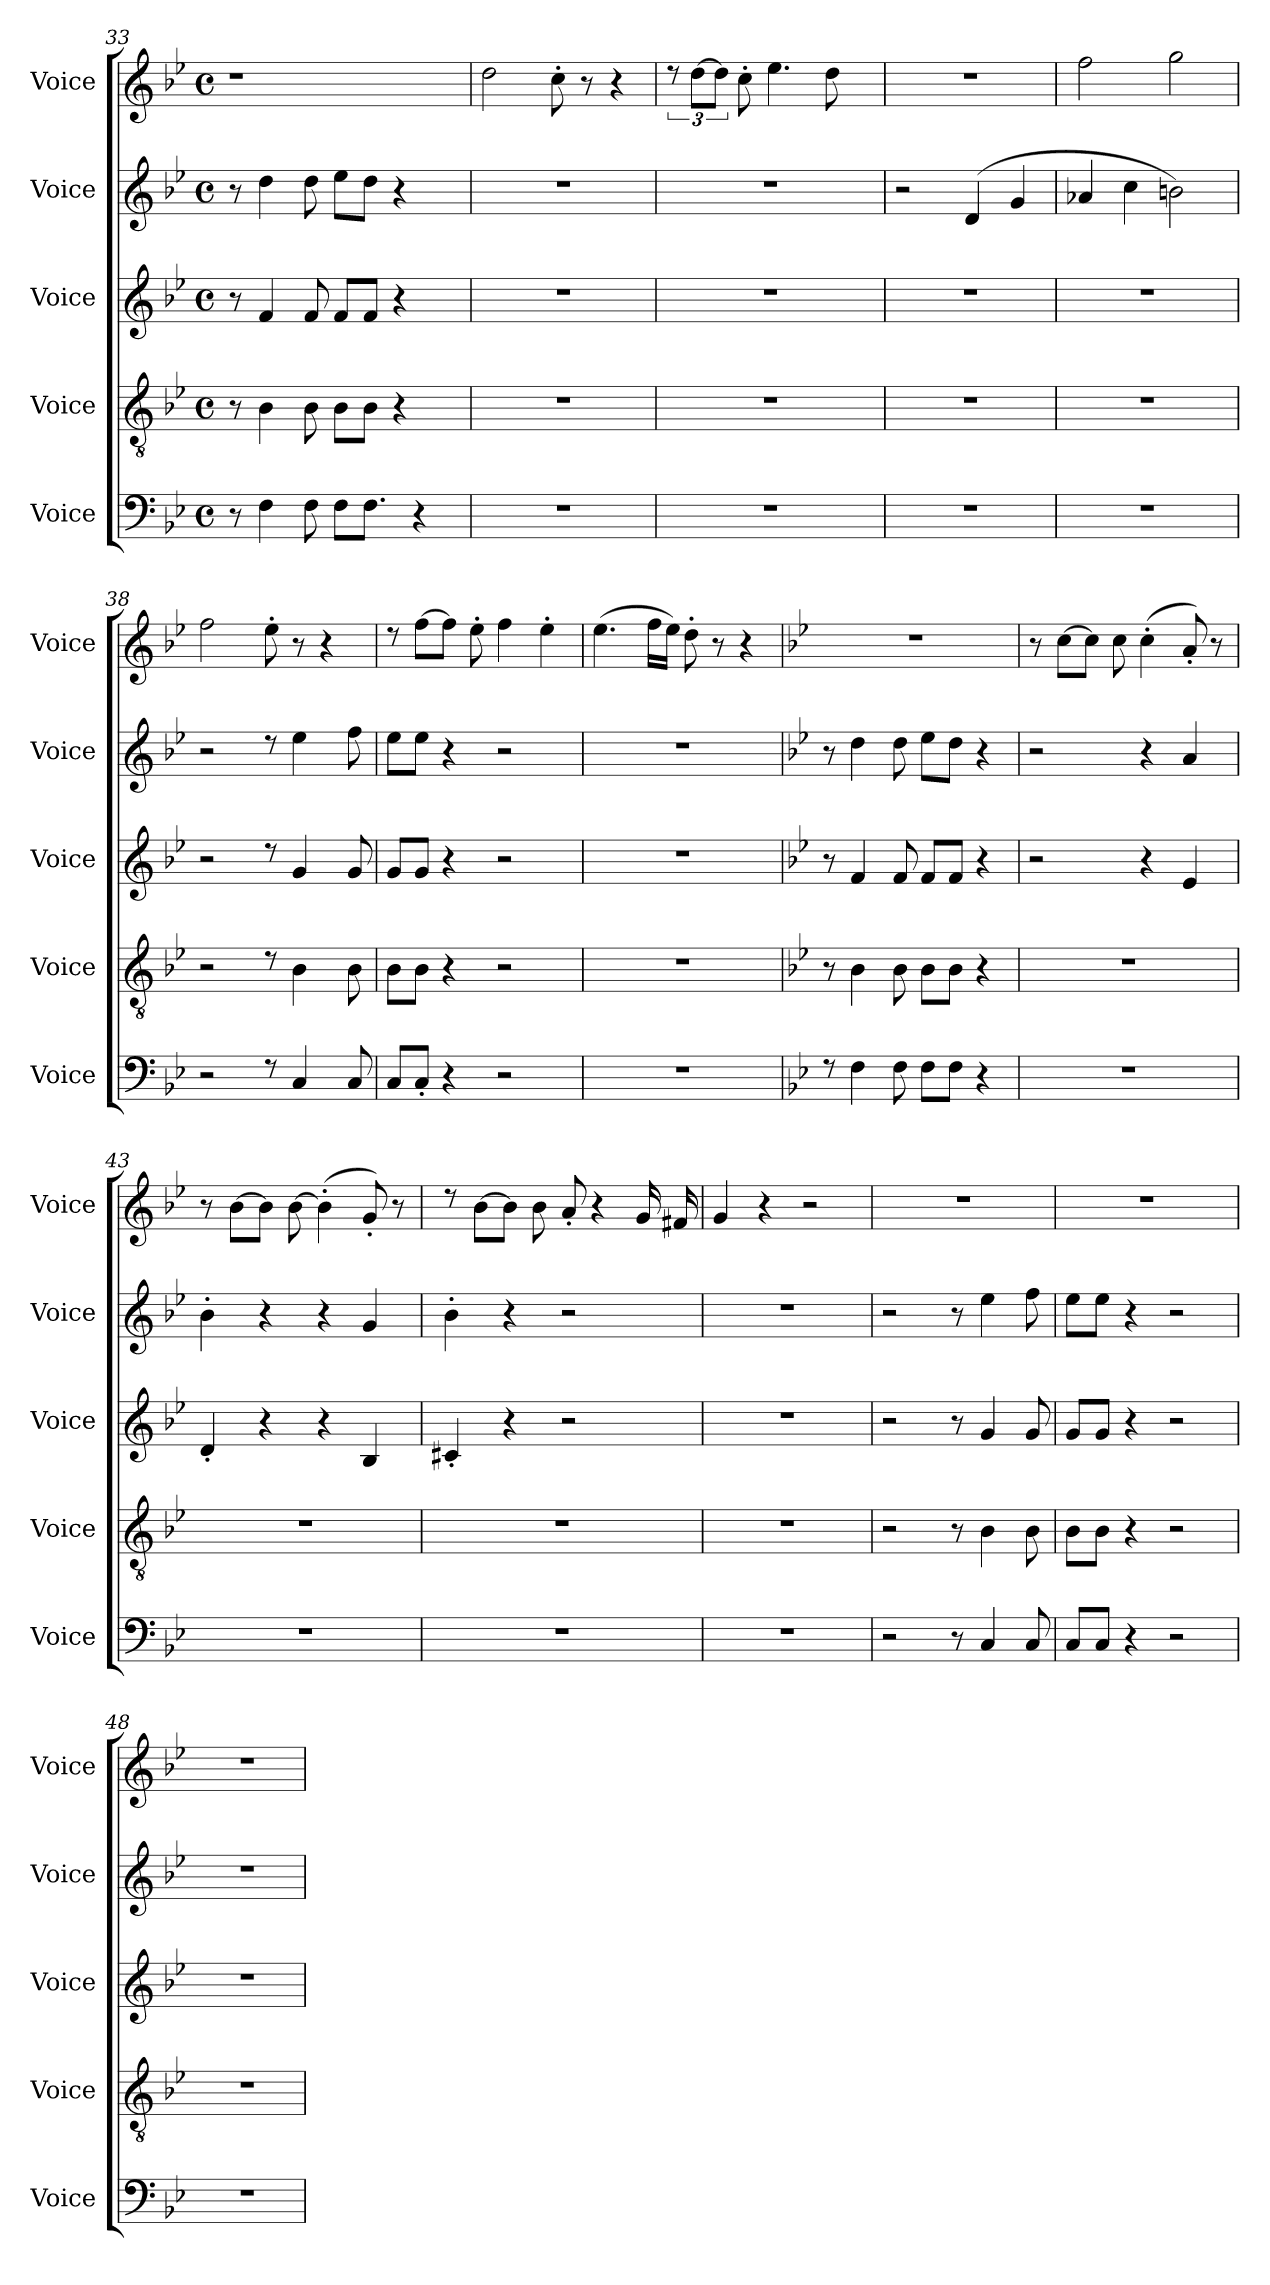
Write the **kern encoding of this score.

**kern	**kern	**kern	**kern	**kern
*part5	*part4	*part3	*part2	*part1
*staff5	*staff4	*staff3	*staff2	*staff1
*I"Voice	*I"Voice	*I"Voice	*I"Voice	*I"Voice
*I'Voice	*I'Voice	*I'Voice	*I'Voice	*I'Voice
*clefF4	*clefGv2	*clefG2	*clefG2	*clefG2
*k[b-e-]	*k[b-e-]	*k[b-e-]	*k[b-e-]	*k[b-e-]
*M4/4	*M4/4	*M4/4	*M4/4	*M4/4
*met(c)	*met(c)	*met(c)	*met(c)	*met(c)
=33	=33	=33	=33	=33
8r	8r	8r	8r	1rdd
4F\	4B-\	4f/	4dd\	.
8F\	8B-\	8f/	8dd\	.
8F\L	8B-\L	8f/L	8ee-\L	.
8.F\J	8B-\J	8f/J	8dd\J	.
.	4r	4r	4r	.
4r	.	.	.	.
.	16ryy	16ryy	16ryy	16ryy
!!LO:LB:g=z
=34	=34	=34	=34	=34
1rF	1rd	1rdd	1rdd	2dd\
.	.	.	.	8cc'>\
.	.	.	.	8r
.	.	.	.	4r
=35	=35	=35	=35	=35
1rF	1rd	1rdd	1rdd	12rcc
.	.	.	.	[>12dd\L
.	.	.	.	12dd\J]
.	.	.	.	8cc'<\
.	.	.	.	4.ee-\
.	.	.	.	8dd\
.	.	.	.	8ryy
=36	=36	=36	=36	=36
1rF	1rd	1rdd	2rcc	1r
.	.	.	(<4d/	.
.	.	.	4g/	.
=37	=37	=37	=37	=37
1rF	1rd	1rdd	4a-X/	2ff\
.	.	.	4cc\	.
.	.	.	2bn\)	2gg\
=38	=38	=38	=38	=38
2rE	2rc	2r	2rcc	2ffZ<\
8rE	8rc	8rcc	8rcc	8ee-'<'>\
4CZ</	4B-Z<\	4gZ>Z</	4ee-\	8r
.	.	.	.	4r
8C/	8B-\	8g/	8ff\	.
=39	=39	=39	=39	=39
8C/L	8B-\L	8g/L	8ee-\L	8rcc
8C'</J	8B-\J	8g/J	8ee-\J	[>8ff\L
4r	4r	4r	4r	8ffZ<\J]
.	.	.	.	8ee-'<\
2rE	2rc	2r	2rcc	4ffZ<\
.	.	.	.	4ee-'<\
=40	=40	=40	=40	=40
1rF	1rd	1rdd	1rdd	(>4.ee-\
.	.	.	.	16ffZ<\LL
.	.	.	.	16ee-\JJ)
.	.	.	.	8dd'<\
.	.	.	.	8r
.	.	.	.	4r
!!LO:PB:g=z
=41	=41	=41	=41	=41
*k[b-e-]	*k[b-e-]	*k[b-e-]	*k[b-e-]	*k[b-e-]
8rE	8r	8r	8r	1rdd
4F\	4B-\	4f/	4dd\	.
8F\	8B-\	8f/	8dd\	.
8F\L	8B-\L	8f/L	8ee-\L	.
8F\J	8B-\J	8f/J	8dd\J	.
4r	4r	4r	4r	.
=42	=42	=42	=42	=42
1rF	1rd	2r	2r	8r
.	.	.	.	[>8cc\L
.	.	.	.	8cc\J]
.	.	.	.	8cc\
.	.	4r	4r	(>4cc'<\
.	.	4e-/	4aZ</	8a'</)
.	.	.	.	8r
=43	=43	=43	=43	=43
1rF	1rd	4d'</	4b-'>\	8r
.	.	.	.	[>8b-\L
.	.	4r	4r	8b-\J]
.	.	.	.	[<8b-\
.	.	4r	4r	(<4b-'<\]
.	.	4B-/	4gZ</	8g'</)
.	.	.	.	8r
=44	=44	=44	=44	=44
1rF	1rd	4c#X'</	4b-'>\	8rcc
.	.	.	.	[>8b-\L
.	.	4r	4r	8b-\J]
.	.	.	.	8b-Z<\
.	.	2r	2r	8a'<'</
.	.	.	.	4r
.	.	.	.	16gZ</
.	.	.	.	16f#XZ</
=45	=45	=45	=45	=45
1rF	1rd	1rdd	1rdd	4g/
.	.	.	.	4r
.	.	.	.	2rcc
=46	=46	=46	=46	=46
2rE	2r	2r	2r	1rdd
8r	8r	8r	8r	.
4C/	4B-\	4g/	4ee-\	.
8C/	8B-\	8g/	8ff\	.
!!LO:LB:g=z
=47	=47	=47	=47	=47
8C/L	8B-\L	8g/L	8ee-\L	1rdd
8C/J	8B-\J	8g/J	8ee-\J	.
4r	4r	4r	4r	.
2rE	2rc	2r	2r	.
=48	=48	=48	=48	=48
1rF	1rd	1rdd	1rdd	1rdd
=	=	=	=	=
*-	*-	*-	*-	*-
